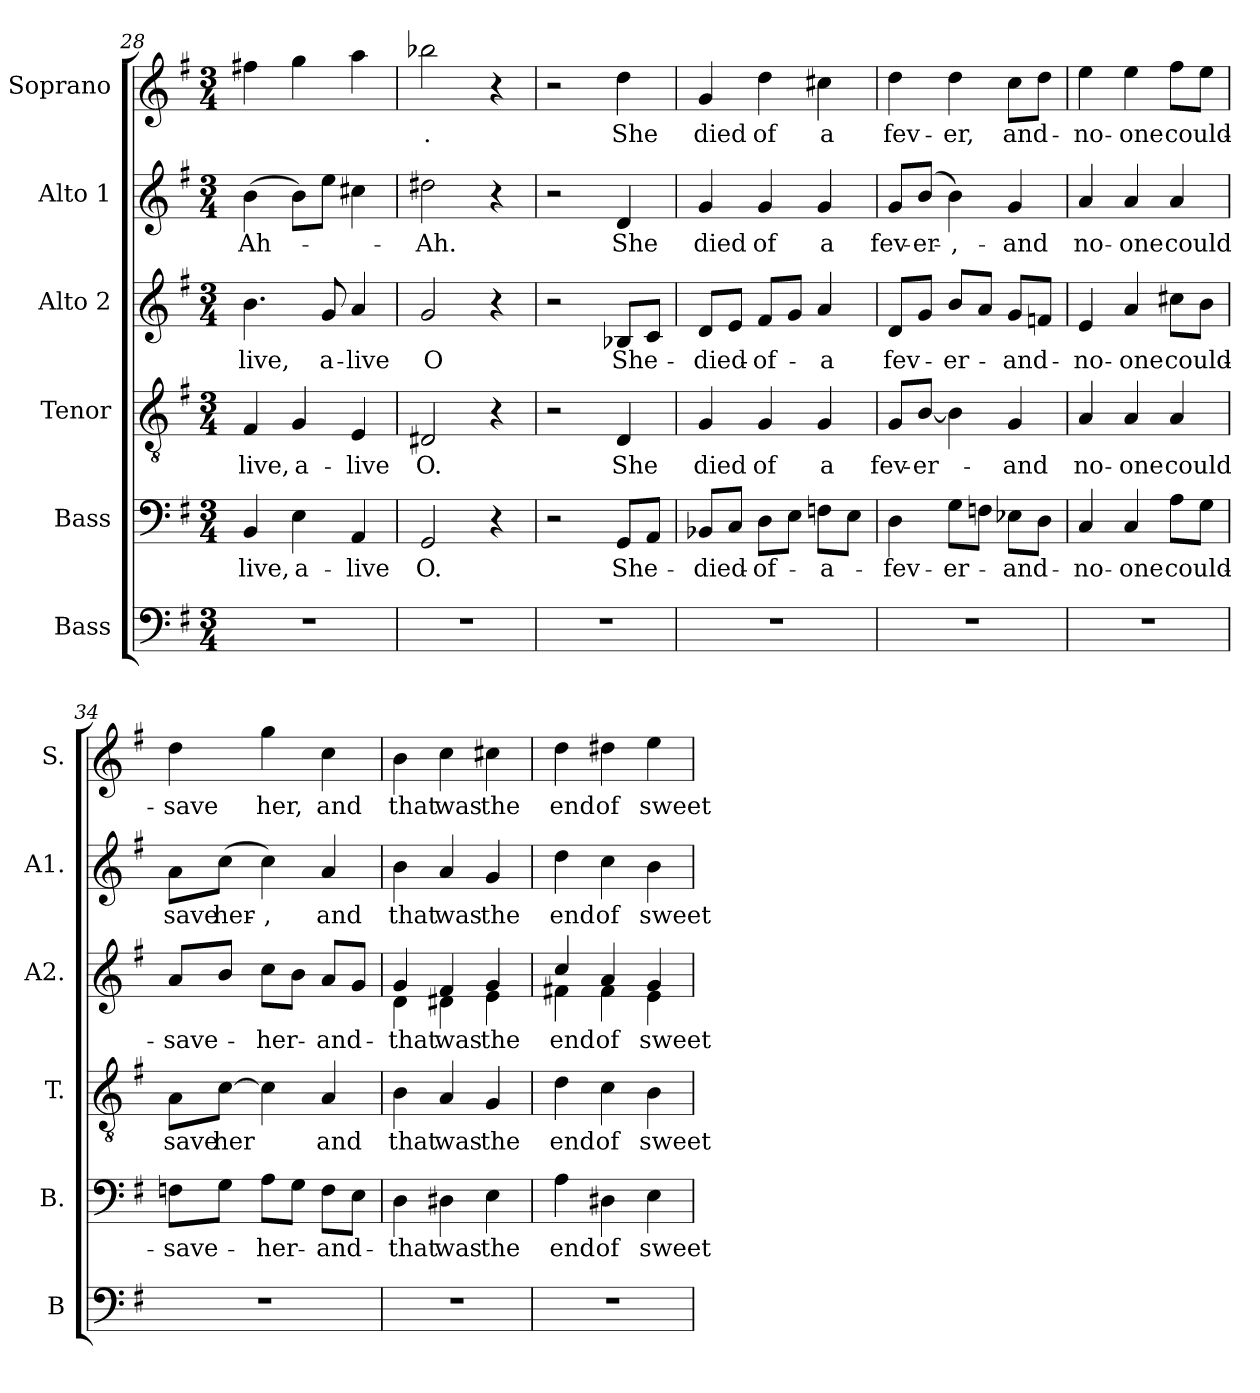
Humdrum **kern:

**kern	**kern	**text	**kern	**text	**kern	**text	**kern	**text	**kern	**text
*part6	*part5	*part5	*part4	*part4	*part3	*part3	*part2	*part2	*part1	*part1
*staff6	*staff5	*staff5	*staff4	*staff4	*staff3	*staff3	*staff2	*staff2	*staff1	*staff1
*I"Bass	*I"Bass	*	*I"Tenor	*	*I"Alto 2	*	*I"Alto 1	*	*I"Soprano	*
*I'B	*I'B.	*	*I'T.	*	*I'A2.	*	*I'A1.	*	*I'S.	*
*clefF4	*clefF4	*	*clefGv2	*	*clefG2	*	*clefG2	*	*clefG2	*
*k[f#]	*k[f#]	*	*k[f#]	*	*k[f#]	*	*k[f#]	*	*k[f#]	*
*G:	*G:	*	*G:	*	*G:	*	*G:	*	*G:	*
*M3/4	*M3/4	*	*M3/4	*	*M3/4	*	*M3/4	*	*M3/4	*
=28	=28	=28	=28	=28	=28	=28	=28	=28	=28	=28
!	!	!LO:LY:b	!	!LO:LY:b	!	!LO:LY:b	!	!LO:LY:b	!	!
2.r	4BB/	-live,	4F#/	-live,	4.b\	-live,	(>4b\	Ah-	4ff#X\	.
!	!	!LO:LY:b	!	!LO:LY:b	!	!	!	!	!	!
.	4E\	a-	4G/	a-	.	.	8b\L)	.	4gg\	.
!	!	!	!	!	!	!LO:LY:b	!	!	!	!
.	.	.	.	.	8g/	a-	8ee\J	.	.	.
!	!	!LO:LY:b	!	!LO:LY:b	!	!LO:LY:b	!	!	!	!
.	4AA/	-live	4E/	-live	4a/	-live	4cc#X\	.	4aa\	.
!!LO:LB:g=z
=29	=29	=29	=29	=29	=29	=29	=29	=29	=29	=29
!	!	!LO:LY:b	!	!LO:LY:b	!	!LO:LY:b	!	!LO:LY:b	!	!LO:LY:b
2.r	2GG/	O.	2D#X/	O.	2g/	O	2dd#X\	-Ah.	2bb-X\	-.
.	4r	.	4r	.	4r	.	4r	.	4r	.
=30	=30	=30	=30	=30	=30	=30	=30	=30	=30	=30
2.r	2r	.	2r	.	2r	.	2r	.	2r	.
!	!	!LO:LY:b	!	!LO:LY:b	!	!LO:LY:b	!	!LO:LY:b	!	!LO:LY:b
.	8GG/L	She-	4D/	She	8B-X/L	She-	4d/	She	4dd\	She
.	8AA/J	.	.	.	8c/J	.	.	.	.	.
=31	=31	=31	=31	=31	=31	=31	=31	=31	=31	=31
!	!	!LO:LY:b	!	!LO:LY:b	!	!LO:LY:b	!	!LO:LY:b	!	!LO:LY:b
2.r	8BB-X/L	-died-	4G/	died	8d/L	-died-	4g/	died	4g/	died
.	8C/J	.	.	.	8e/J	.	.	.	.	.
!	!	!LO:LY:b	!	!LO:LY:b	!	!LO:LY:b	!	!LO:LY:b	!	!LO:LY:b
.	8D\L	-of-	4G/	of	8f#/L	-of-	4g/	of	4dd\	of
.	8E\J	.	.	.	8g/J	.	.	.	.	.
!	!	!LO:LY:b	!	!LO:LY:b	!	!LO:LY:b	!	!LO:LY:b	!	!LO:LY:b
.	8Fn\L	-a-	4G/	a	4a/	-a	4g/	a	4cc#X\	a
.	8E\J	.	.	.	.	.	.	.	.	.
=32	=32	=32	=32	=32	=32	=32	=32	=32	=32	=32
!	!	!LO:LY:b	!	!LO:LY:b	!	!LO:LY:b	!	!LO:LY:b	!	!LO:LY:b
2.r	4D\	-fev-	8G/L	fev-	8d/L	fev-	8g/L	fev-	4dd\	fev-
!	!	!	!	!LO:LY:b	!	!	!	!LO:LY:b	!	!
.	.	.	[8B/J	-er-	8g/J	.	(>8b/J	-er-	.	.
!	!	!LO:LY:b	!	!	!	!LO:LY:b	!	!LO:LY:b	!	!LO:LY:b
.	8G\L	-er-	4B\]	.	8b/L	-er-	4b\)	-,-	4dd\	-er,
.	8Fn\J	.	.	.	8a/J	.	.	.	.	.
!	!	!LO:LY:b	!	!LO:LY:b	!	!LO:LY:b	!	!LO:LY:b	!	!LO:LY:b
.	8E-X\L	-and-	4G/	-and	8g/L	-and-	4g/	-and	8cc\L	and-
.	8D\J	.	.	.	8fn/J	.	.	.	8dd\J	.
!!LO:PB:g=z
=33	=33	=33	=33	=33	=33	=33	=33	=33	=33	=33
!	!	!LO:LY:b	!	!LO:LY:b	!	!LO:LY:b	!	!LO:LY:b	!	!LO:LY:b
2.r	4C/	-no-	4A/	no-	4e/	-no-	4a/	no-	4ee\	-no-
!	!	!LO:LY:b	!	!LO:LY:b	!	!LO:LY:b	!	!LO:LY:b	!	!LO:LY:b
.	4C/	-one	4A/	-one	4a/	-one	4a/	-one	4ee\	-one
!	!	!LO:LY:b	!	!LO:LY:b	!	!LO:LY:b	!	!LO:LY:b	!	!LO:LY:b
.	8A\L	could-	4A/	could	8cc#X\L	could-	4a/	could	8ff#\L	could-
.	8G\J	.	.	.	8b\J	.	.	.	8ee\J	.
=34	=34	=34	=34	=34	=34	=34	=34	=34	=34	=34
!	!	!LO:LY:b	!	!LO:LY:b	!	!LO:LY:b	!	!LO:LY:b	!	!LO:LY:b
2.r	8Fn\L	-save-	8A\L	save	8a/L	-save-	8a\L	save	4dd\	-save
!	!	!	!	!LO:LY:b	!	!	!	!LO:LY:b	!	!
.	8G\J	.	[8c\J	her	8b/J	.	(>8cc\J	her-	.	.
!	!	!LO:LY:b	!	!	!	!LO:LY:b	!	!LO:LY:b	!	!LO:LY:b
.	8A\L	-her-	4c\]	.	8cc\L	-her-	4cc\)	-,	4gg\	her,
.	8G\J	.	.	.	8b\J	.	.	.	.	.
!	!	!LO:LY:b	!	!LO:LY:b	!	!LO:LY:b	!	!LO:LY:b	!	!LO:LY:b
.	8F\L	-and-	4A/	and	8a/L	-and-	4a/	and	4cc\	and
.	8E\J	.	.	.	8g/J	.	.	.	.	.
=35	=35	=35	=35	=35	=35	=35	=35	=35	=35	=35
!	!	!LO:LY:b	!	!LO:LY:b	!	!LO:LY:b	!	!LO:LY:b	!	!LO:LY:b
*	*	*	*	*	*^	*	*	*	*	*
2.r	4D\	-that	4B\	that	4g/	4d\	-that	4b\	that	4b\	that
!	!	!LO:LY:b	!	!LO:LY:b	!	!	!LO:LY:b	!	!LO:LY:b	!	!LO:LY:b
.	4D#X\	was	4A/	was	4f#/	4d#X\	was	4a/	was	4cc\	was
!	!	!LO:LY:b	!	!LO:LY:b	!	!	!LO:LY:b	!	!LO:LY:b	!	!LO:LY:b
.	4E\	the	4G/	the	4g/	4e\	the	4g/	the	4cc#X\	the
=36	=36	=36	=36	=36	=36	=36	=36	=36	=36	=36	=36
!	!	!LO:LY:b	!	!LO:LY:b	!	!	!LO:LY:b	!	!LO:LY:b	!	!LO:LY:b
2.r	4A\	end	4d\	end	4cc/	4f#X\	end	4dd\	end	4dd\	end
!	!	!LO:LY:b	!	!LO:LY:b	!	!	!LO:LY:b	!	!LO:LY:b	!	!LO:LY:b
.	4D#X\	of	4c\	of	4a/	4f#\	of	4cc\	of	4dd#X\	of
!	!	!LO:LY:b	!	!LO:LY:b	!	!	!LO:LY:b	!	!LO:LY:b	!	!LO:LY:b
.	4E\	sweet	4B\	sweet	4g/	4e\	sweet	4b\	sweet	4ee\	sweet
*	*	*	*	*	*v	*v	*	*	*	*	*
=	=	=	=	=	=	=	=	=	=	=
*-	*-	*-	*-	*-	*-	*-	*-	*-	*-	*-
